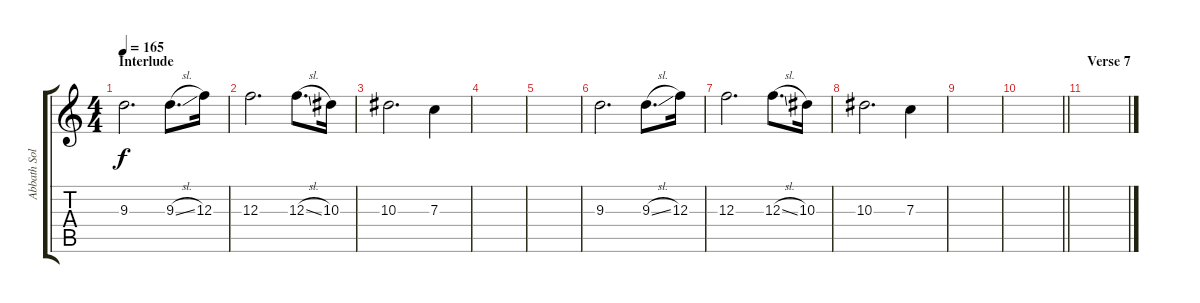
\track ("Abbath Solo" "Abbath Sol") {instrument overdrivenguitar}
\staff {score tabs}
\tuning (D4 A3 F3 C3 G2 D2) {hide}
\ts (4 4)
\section ("" "Interlude")
\tempo 165
\clef g2
\ks c
9.3.2{d dy f} 9.3{sl}.8{d} 12.3.16 |
12.3.2{d} 12.3{sl}.8{d} 10.3.16 |
10.3.2{d} 7.3.4 |
|
|
9.3.2{d} 9.3{sl}.8{d} 12.3.16 |
12.3.2{d} 12.3{sl}.8{d} 10.3.16 |
10.3.2{d} 7.3.4 |
|
\barLineRight lightlight
|
\section ("" "Verse 7")
